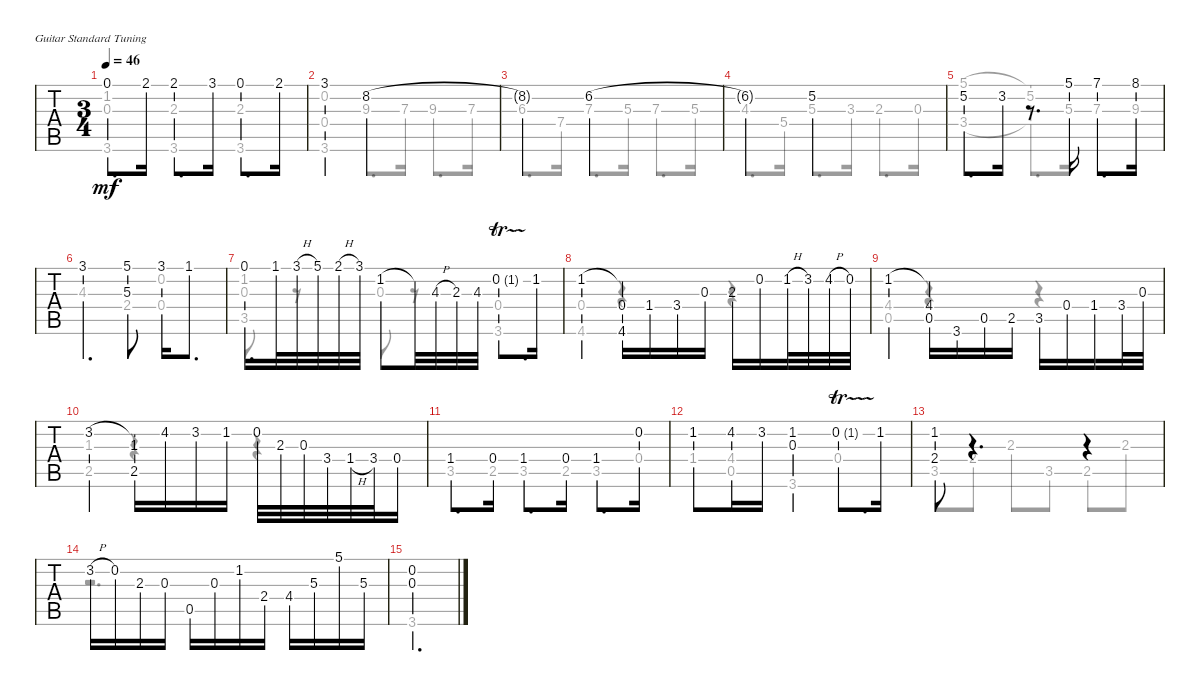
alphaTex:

\bracketExtendMode groupsimilarinstruments
\singleTrackTrackNamePolicy hidden
\multiTrackTrackNamePolicy hidden
\firstSystemTrackNameOrientation horizontal
\otherSystemsTrackNameOrientation horizontal
\track ("Nylon Stringed Guitar" "Nylon Stri") {instrument acousticguitarnylon}
\staff {tabs}
\tuning (E4 B3 G3 D3 A2 E2)
\voice
\ts (3 4)
\tempo 46
\clef g2
\ks c
0.1.8{d dy mf} 2.1.16 2.1.8{d} 3.1.16 0.1.8{d} 2.1.16 |
3.1.4 8.2.2 |
8.2{t}.4 6.2.2 |
6.2{t}.4 5.2.2 |
5.2.8{d} 3.2.16 r.8{d} 5.1.16 7.1.8{d} 8.1.16 |
3.1.4{d} (5.1 5.3).8 3.1.16 1.1.8{d} |
0.1.16{d} 1.1.32 3.1{h}.32 5.1.32 2.1{h}.32 3.1.32 1.2.8 1.2{t}.32 4.3{h}.32 2.3.32 4.3.32 0.2{tr (1 16)}.8{d} 1.2.16 |
1.2.4 (1.2{t} 0.4 4.6).16 1.4.16 3.4.16 0.3.16 2.3.16 0.2.16 1.2{h}.32 3.2.32 4.2{h}.32 0.2.32 |
1.2.4 (1.2{t} 4.4 0.5).16 3.6.16 0.5.16 2.5.16 3.5.16 0.4.16 1.4.16 3.4.32 0.3.32 |
3.2.4 (3.2{t} 1.3 2.5).16 4.2.16 3.2.16 1.2.16 0.2.32 2.3.32 0.3.32 3.4.32 1.4{h}.32 3.4.32 0.4.16 |
1.4.8{d} 0.4.16 1.4.8{d} 0.4.16 1.4.8{d} 0.2.16 |
1.2.8 4.2.16 3.2.16 (1.2 0.3).4 0.2{tr (1 16)}.8{d} 1.2.16 |
(1.2 2.4).8 r.4{d} r.4 |
3.2{h}.16 0.2.16 2.3.16 0.3.16 0.5.16 0.3.16 1.2.16 2.4.16 4.4.16 5.3.16 5.1.16 5.3.16 |
(0.2 0.3).2{d}
\voice
\clef g2
\ottava regular
\simile none
\ks c
(1.2 0.3 3.6).4{dy mf} (2.3 3.6).4 (2.3 3.6).4 |
(0.2 0.4 3.6).4 9.3.8{d} 7.3.16 9.3.8{d} 7.3.16 |
6.3.8{d} 7.4.16 7.3.8{d} 5.3.16 7.3.8{d} 5.3.16 |
4.3.8{d} 5.4.16 5.3.8{d} 3.3.16 2.3.8{d} 0.3.16 |
(5.1 3.4).4 (5.1{t} 5.2 3.4{t}).8{d} 5.3.16 7.3.8{d} 9.3.16 |
4.3.4{d} 2.4.8 (0.2 0.4).4 |
(1.2 0.3 3.5).8 r.8 0.3.8 r.8 (0.4 3.6).4 |
(0.4 4.6).4 r.4 r.4 |
(4.4 0.5).4 r.4 r.4 |
(1.3 2.5).4 r.4 r.4 |
3.5.8{d} 2.5.16 3.5.8{d} 2.5.16 3.5.8{d} 0.4.16 |
1.4.8 (4.4 0.5).8 3.6.4 0.4.4 |
3.5.8 2.4.8 2.3.8 3.5.8 2.5.8 2.3.8 |
r.2{d} |
3.6.2{d}
